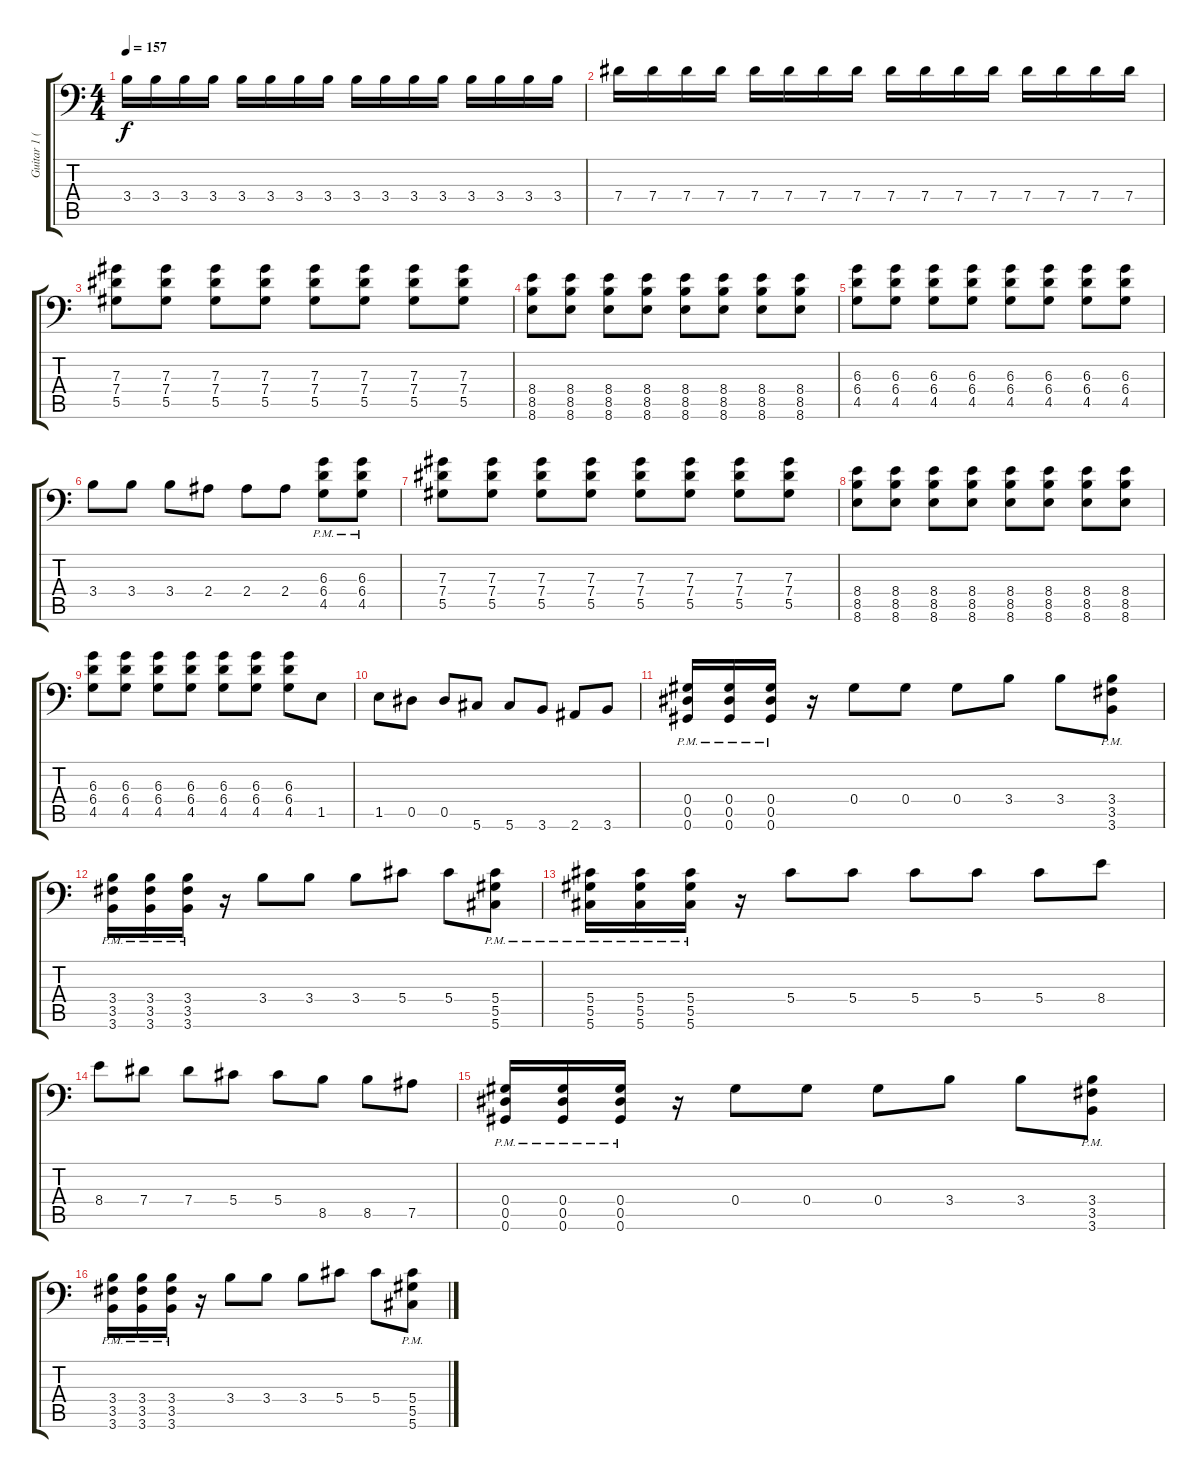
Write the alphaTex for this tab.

\track ("Guitar 1 (Drop G#)" "Guitar 1 (") {instrument distortionguitar}
\staff {score tabs}
\tuning (Bb3 F3 Db3 Ab2 Eb2 Ab1) {hide}
\ts (4 4)
\tempo 157
\clef f4
\ks c
3.4.16{dy f} 3.4.16 3.4.16 3.4.16 3.4.16 3.4.16 3.4.16 3.4.16 3.4.16 3.4.16 3.4.16 3.4.16 3.4.16 3.4.16 3.4.16 3.4.16 |
7.4.16 7.4.16 7.4.16 7.4.16 7.4.16 7.4.16 7.4.16 7.4.16 7.4.16 7.4.16 7.4.16 7.4.16 7.4.16 7.4.16 7.4.16 7.4.16 |
(7.3 7.4 5.5).8 (7.3 7.4 5.5).8 (7.3 7.4 5.5).8 (7.3 7.4 5.5).8 (7.3 7.4 5.5).8 (7.3 7.4 5.5).8 (7.3 7.4 5.5).8 (7.3 7.4 5.5).8 |
(8.4 8.5 8.6).8 (8.4 8.5 8.6).8 (8.4 8.5 8.6).8 (8.4 8.5 8.6).8 (8.4 8.5 8.6).8 (8.4 8.5 8.6).8 (8.4 8.5 8.6).8 (8.4 8.5 8.6).8 |
(6.3 6.4 4.5).8 (6.3 6.4 4.5).8 (6.3 6.4 4.5).8 (6.3 6.4 4.5).8 (6.3 6.4 4.5).8 (6.3 6.4 4.5).8 (6.3 6.4 4.5).8 (6.3 6.4 4.5).8 |
3.4.8 3.4.8 3.4.8 2.4.8 2.4.8 2.4.8 (6.3{pm} 6.4{pm} 4.5{pm}).8 (6.3{pm} 6.4{pm} 4.5{pm}).8 |
(7.3 7.4 5.5).8 (7.3 7.4 5.5).8 (7.3 7.4 5.5).8 (7.3 7.4 5.5).8 (7.3 7.4 5.5).8 (7.3 7.4 5.5).8 (7.3 7.4 5.5).8 (7.3 7.4 5.5).8 |
(8.4 8.5 8.6).8 (8.4 8.5 8.6).8 (8.4 8.5 8.6).8 (8.4 8.5 8.6).8 (8.4 8.5 8.6).8 (8.4 8.5 8.6).8 (8.4 8.5 8.6).8 (8.4 8.5 8.6).8 |
(6.3 6.4 4.5).8 (6.3 6.4 4.5).8 (6.3 6.4 4.5).8 (6.3 6.4 4.5).8 (6.3 6.4 4.5).8 (6.3 6.4 4.5).8 (6.3 6.4 4.5).8 1.5.8 |
1.5.8 0.5.8 0.5.8 5.6.8 5.6.8 3.6.8 2.6.8 3.6.8 |
(0.4{pm} 0.5{pm} 0.6{pm}).16 (0.4{pm} 0.5{pm} 0.6{pm}).16 (0.4{pm} 0.5{pm} 0.6{pm}).16 r.16 0.4.8 0.4.8 0.4.8 3.4.8 3.4.8 (3.4{pm} 3.5{pm} 3.6{pm}).8 |
(3.4{pm} 3.5{pm} 3.6{pm}).16 (3.4{pm} 3.5{pm} 3.6{pm}).16 (3.4{pm} 3.5{pm} 3.6{pm}).16 r.16 3.4.8 3.4.8 3.4.8 5.4.8 5.4.8 (5.4{pm} 5.5{pm} 5.6{pm}).8 |
(5.4{pm} 5.5{pm} 5.6{pm}).16 (5.4{pm} 5.5{pm} 5.6{pm}).16 (5.4{pm} 5.5{pm} 5.6{pm}).16 r.16 5.4.8 5.4.8 5.4.8 5.4.8 5.4.8 8.4.8 |
8.4.8 7.4.8 7.4.8 5.4.8 5.4.8 8.5.8 8.5.8 7.5.8 |
(0.4{pm} 0.5{pm} 0.6{pm}).16 (0.4{pm} 0.5{pm} 0.6{pm}).16 (0.4{pm} 0.5{pm} 0.6{pm}).16 r.16 0.4.8 0.4.8 0.4.8 3.4.8 3.4.8 (3.4{pm} 3.5{pm} 3.6{pm}).8 |
(3.4{pm} 3.5{pm} 3.6{pm}).16 (3.4{pm} 3.5{pm} 3.6{pm}).16 (3.4{pm} 3.5{pm} 3.6{pm}).16 r.16 3.4.8 3.4.8 3.4.8 5.4.8 5.4.8 (5.4{pm} 5.5{pm} 5.6{pm}).8
